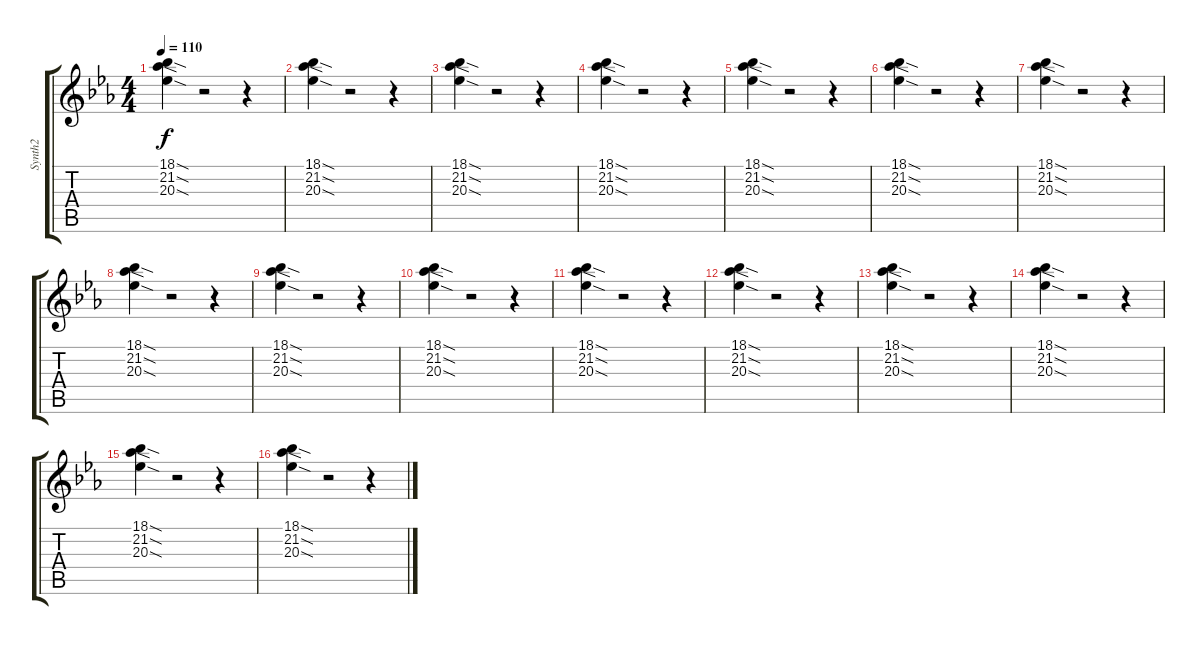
\track ("Synth2" "Synth2") {instrument fx7echoes}
\staff {score tabs}
\tuning (E4 B3 G3 D3 A2 E2) {hide}
\ts (4 4)
\tempo 110
\clef g2
\ks eb
(18.1{sod} 21.2{sod} 20.3{sod}).4{dy f} r.2 r.4 |
(18.1{sod} 21.2{sod} 20.3{sod}).4 r.2 r.4 |
(18.1{sod} 21.2{sod} 20.3{sod}).4 r.2 r.4 |
(18.1{sod} 21.2{sod} 20.3{sod}).4 r.2 r.4 |
(18.1{sod} 21.2{sod} 20.3{sod}).4 r.2 r.4 |
(18.1{sod} 21.2{sod} 20.3{sod}).4 r.2 r.4 |
(18.1{sod} 21.2{sod} 20.3{sod}).4 r.2 r.4 |
(18.1{sod} 21.2{sod} 20.3{sod}).4 r.2 r.4 |
(18.1{sod} 21.2{sod} 20.3{sod}).4 r.2 r.4 |
(18.1{sod} 21.2{sod} 20.3{sod}).4 r.2 r.4 |
(18.1{sod} 21.2{sod} 20.3{sod}).4 r.2 r.4 |
(18.1{sod} 21.2{sod} 20.3{sod}).4 r.2 r.4 |
(18.1{sod} 21.2{sod} 20.3{sod}).4 r.2 r.4 |
(18.1{sod} 21.2{sod} 20.3{sod}).4 r.2 r.4 |
(18.1{sod} 21.2{sod} 20.3{sod}).4 r.2 r.4 |
(18.1{sod} 21.2{sod} 20.3{sod}).4 r.2 r.4
